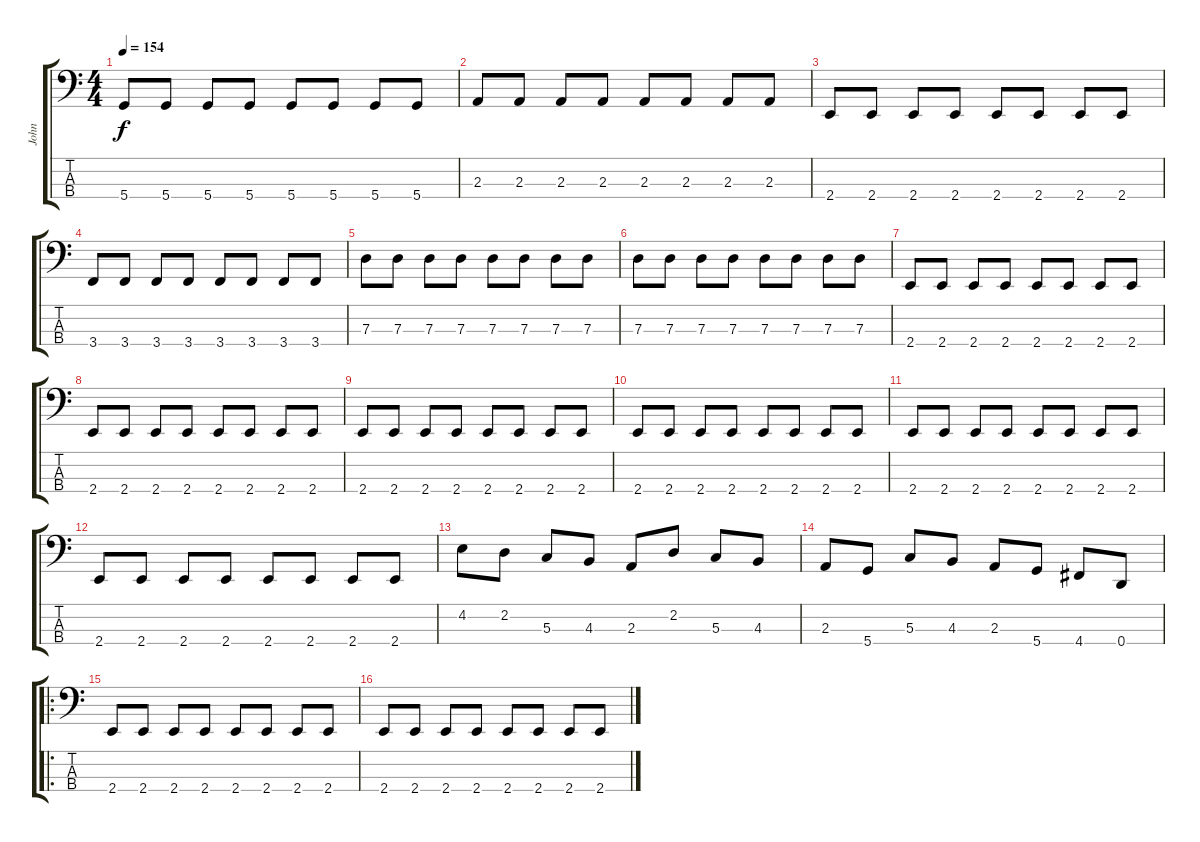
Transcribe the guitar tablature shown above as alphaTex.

\track ("John" "John") {instrument electricbassfinger}
\staff {score tabs}
\tuning (F2 C2 G1 D1) {hide}
\ts (4 4)
\tempo 154
\clef f4
\ks c
5.4.8{dy f} 5.4.8 5.4.8 5.4.8 5.4.8 5.4.8 5.4.8 5.4.8 |
2.3.8 2.3.8 2.3.8 2.3.8 2.3.8 2.3.8 2.3.8 2.3.8 |
2.4.8 2.4.8 2.4.8 2.4.8 2.4.8 2.4.8 2.4.8 2.4.8 |
3.4.8 3.4.8 3.4.8 3.4.8 3.4.8 3.4.8 3.4.8 3.4.8 |
7.3.8 7.3.8 7.3.8 7.3.8 7.3.8 7.3.8 7.3.8 7.3.8 |
7.3.8 7.3.8 7.3.8 7.3.8 7.3.8 7.3.8 7.3.8 7.3.8 |
2.4.8 2.4.8 2.4.8 2.4.8 2.4.8 2.4.8 2.4.8 2.4.8 |
2.4.8 2.4.8 2.4.8 2.4.8 2.4.8 2.4.8 2.4.8 2.4.8 |
2.4.8 2.4.8 2.4.8 2.4.8 2.4.8 2.4.8 2.4.8 2.4.8 |
2.4.8 2.4.8 2.4.8 2.4.8 2.4.8 2.4.8 2.4.8 2.4.8 |
2.4.8 2.4.8 2.4.8 2.4.8 2.4.8 2.4.8 2.4.8 2.4.8 |
2.4.8 2.4.8 2.4.8 2.4.8 2.4.8 2.4.8 2.4.8 2.4.8 |
4.2.8 2.2.8 5.3.8 4.3.8 2.3.8 2.2.8 5.3.8 4.3.8 |
2.3.8 5.4.8 5.3.8 4.3.8 2.3.8 5.4.8 4.4.8 0.4.8 |
\ro
2.4.8 2.4.8 2.4.8 2.4.8 2.4.8 2.4.8 2.4.8 2.4.8 |
2.4.8 2.4.8 2.4.8 2.4.8 2.4.8 2.4.8 2.4.8 2.4.8
